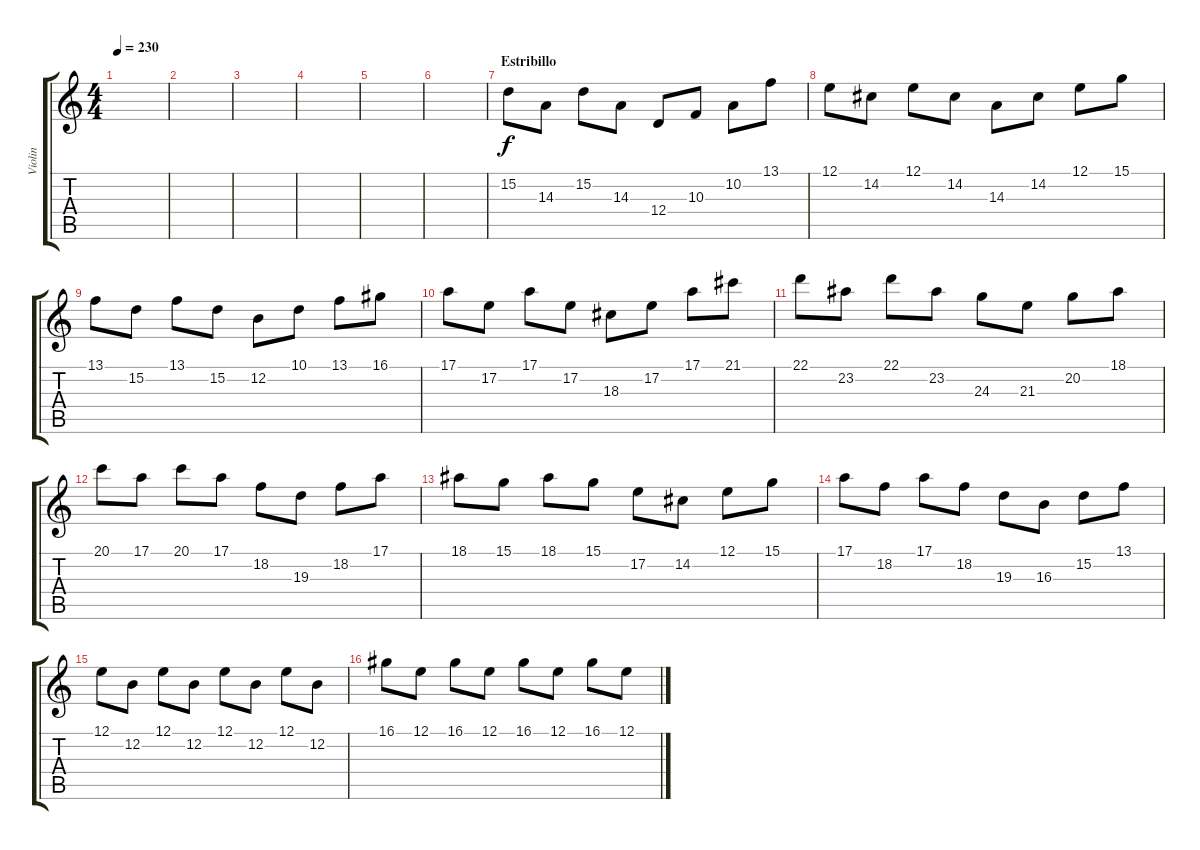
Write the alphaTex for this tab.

\track ("Violin" "Violin") {instrument violin}
\staff {score tabs}
\tuning (E4 B3 G3 D3 A2 E2) {hide}
\ts (4 4)
\tempo 230
\clef g2
\ks c
|
|
|
|
|
|
\section ("" "Estribillo")
15.2.8 14.3.8 15.2.8 14.3.8 12.4.8 10.3.8 10.2.8 13.1.8 |
12.1.8 14.2.8 12.1.8 14.2.8 14.3.8 14.2.8 12.1.8 15.1.8 |
13.1.8 15.2.8 13.1.8 15.2.8 12.2.8 10.1.8 13.1.8 16.1.8 |
17.1.8 17.2.8 17.1.8 17.2.8 18.3.8 17.2.8 17.1.8 21.1.8 |
22.1.8 23.2.8 22.1.8 23.2.8 24.3.8 21.3.8 20.2.8 18.1.8 |
20.1.8 17.1.8 20.1.8 17.1.8 18.2.8 19.3.8 18.2.8 17.1.8 |
18.1.8 15.1.8 18.1.8 15.1.8 17.2.8 14.2.8 12.1.8 15.1.8 |
17.1.8 18.2.8 17.1.8 18.2.8 19.3.8 16.3.8 15.2.8 13.1.8 |
12.1.8 12.2.8 12.1.8 12.2.8 12.1.8 12.2.8 12.1.8 12.2.8 |
16.1.8 12.1.8 16.1.8 12.1.8 16.1.8 12.1.8 16.1.8 12.1.8
